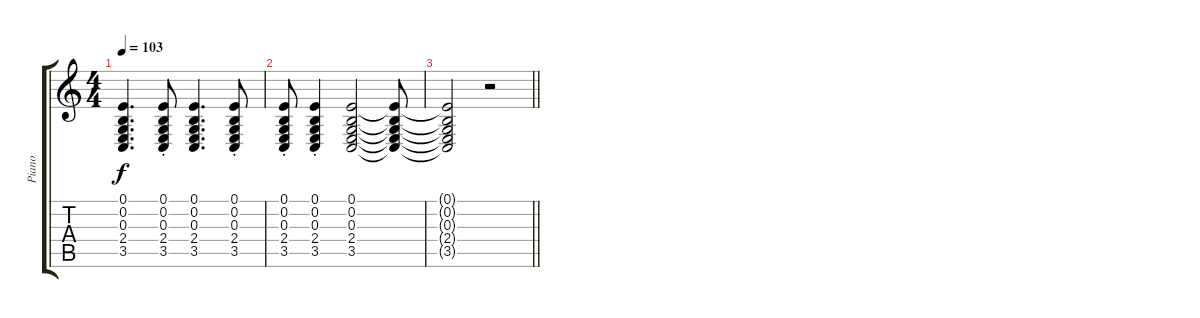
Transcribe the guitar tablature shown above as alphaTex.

\track ("Piano" "Piano") {instrument acousticgrandpiano}
\staff {score tabs}
\tuning (E4 B3 G3 D3 A2 E2) {hide}
\ts (4 4)
\tempo 103
\clef g2
\ks c
(0.1 0.2 0.3 2.4 3.5).4{d dy f} (0.1{st} 0.2{st} 0.3{st} 2.4{st} 3.5).8 (0.1 0.2 0.3 2.4 3.5).4{d} (0.1{st} 0.2{st} 0.3{st} 2.4{st} 3.5).8 |
(0.1{st} 0.2{st} 0.3{st} 2.4{st} 3.5).8 (0.1{st} 0.2{st} 0.3{st} 2.4{st} 3.5).4 (0.1 0.2 0.3 2.4 3.5).2 (0.1{t} 0.2{t} 0.3{t} 2.4{t} 3.5{t}).8 |
\barLineRight lightlight
(0.1{t} 0.2{t} 0.3{t} 2.4{t} 3.5{t}).2 r.2
